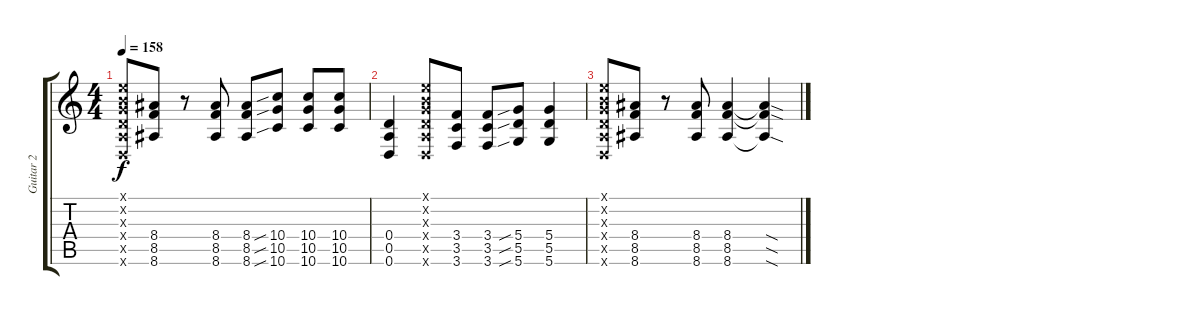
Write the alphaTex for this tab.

\track ("Guitar 2" "Guitar 2") {instrument distortionguitar}
\staff {score tabs}
\tuning (E4 B3 G3 D3 A2 D2) {hide}
\ts (4 4)
\tempo 158
\clef g2
\ks c
(0.1{x} 0.2{x} 0.3{x} 0.4{x} 0.5{x} 0.6{x}).8{dy f} (8.4 8.5 8.6).8 r.8 (8.4 8.5 8.6).8 (8.4 8.5 8.6).8 (10.4{sib} 10.5{sib} 10.6{sib}).8 (10.4 10.5 10.6).8 (10.4 10.5 10.6).8 |
(0.4 0.5 0.6).4 (0.1{x} 0.2{x} 0.3{x} 0.4{x} 0.5{x} 0.6{x}).8 (3.4 3.5 3.6).8 (3.4 3.5 3.6).8 (5.4{sib} 5.5{sib} 5.6{sib}).8 (5.4 5.5 5.6).4 |
(0.1{x} 0.2{x} 0.3{x} 0.4{x} 0.5{x} 0.6{x}).8 (8.4 8.5 8.6).8 r.8 (8.4 8.5 8.6).8 (8.4 8.5 8.6).4 (8.4{sod t} 8.5{sod t} 8.6{sod t}).4
